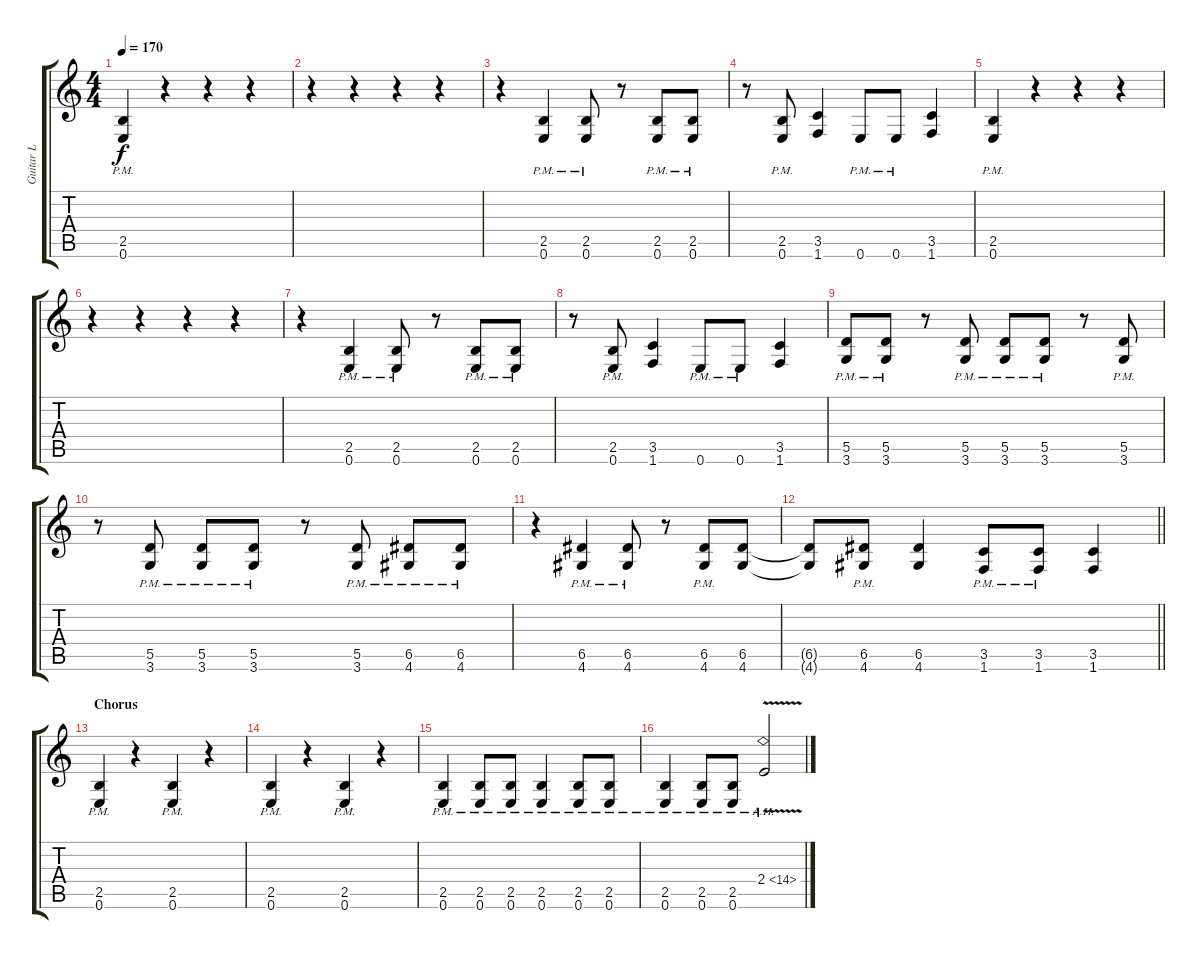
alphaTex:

\track ("Guitar L" "Guitar L") {instrument distortionguitar}
\staff {score tabs}
\tuning (E4 B3 G3 D3 A2 E2) {hide}
\ts (4 4)
\tempo 170
\clef g2
\ks c
(2.5{pm} 0.6{pm}).4{dy f} r.4 r.4 r.4 |
r.4 r.4 r.4 r.4 |
r.4 (2.5{pm} 0.6{pm}).4 (2.5{pm} 0.6{pm}).8 r.8 (2.5{pm} 0.6{pm}).8 (2.5{pm} 0.6{pm}).8 |
r.8 (2.5{pm} 0.6{pm}).8 (3.5 1.6).4 0.6{pm}.8 0.6{pm}.8 (3.5 1.6).4 |
(2.5{pm} 0.6{pm}).4 r.4 r.4 r.4 |
r.4 r.4 r.4 r.4 |
r.4 (2.5{pm} 0.6{pm}).4 (2.5{pm} 0.6{pm}).8 r.8 (2.5{pm} 0.6{pm}).8 (2.5{pm} 0.6{pm}).8 |
r.8 (2.5{pm} 0.6{pm}).8 (3.5 1.6).4 0.6{pm}.8 0.6{pm}.8 (3.5 1.6).4 |
(5.5{pm} 3.6{pm}).8 (5.5{pm} 3.6{pm}).8 r.8 (5.5{pm} 3.6{pm}).8 (5.5{pm} 3.6{pm}).8 (5.5{pm} 3.6{pm}).8 r.8 (5.5{pm} 3.6{pm}).8 |
r.8 (5.5{pm} 3.6{pm}).8 (5.5{pm} 3.6{pm}).8 (5.5{pm} 3.6{pm}).8 r.8 (5.5{pm} 3.6{pm}).8 (6.5{pm} 4.6{pm}).8 (6.5{pm} 4.6{pm}).8 |
r.4 (6.5{pm} 4.6{pm}).4 (6.5{pm} 4.6{pm}).8 r.8 (6.5{pm} 4.6{pm}).8 (6.5 4.6).8 |
\barLineRight lightlight
(6.5{t} 4.6{t}).8 (6.5{pm} 4.6{pm}).8 (6.5 4.6).4 (3.5{pm} 1.6{pm}).8 (3.5{pm} 1.6{pm}).8 (3.5 1.6).4 |
\section ("" "Chorus")
(2.5{pm} 0.6{pm}).4 r.4 (2.5{pm} 0.6{pm}).4 r.4 |
(2.5{pm} 0.6{pm}).4 r.4 (2.5{pm} 0.6{pm}).4 r.4 |
(2.5{pm} 0.6{pm}).4 (2.5{pm} 0.6{pm}).8 (2.5{pm} 0.6{pm}).8 (2.5{pm} 0.6{pm}).4 (2.5{pm} 0.6{pm}).8 (2.5{pm} 0.6{pm}).8 |
(2.5{pm} 0.6{pm}).4 (2.5{pm} 0.6{pm}).8 (2.5{pm} 0.6{pm}).8 2.4{ah 12 v pm}.2
